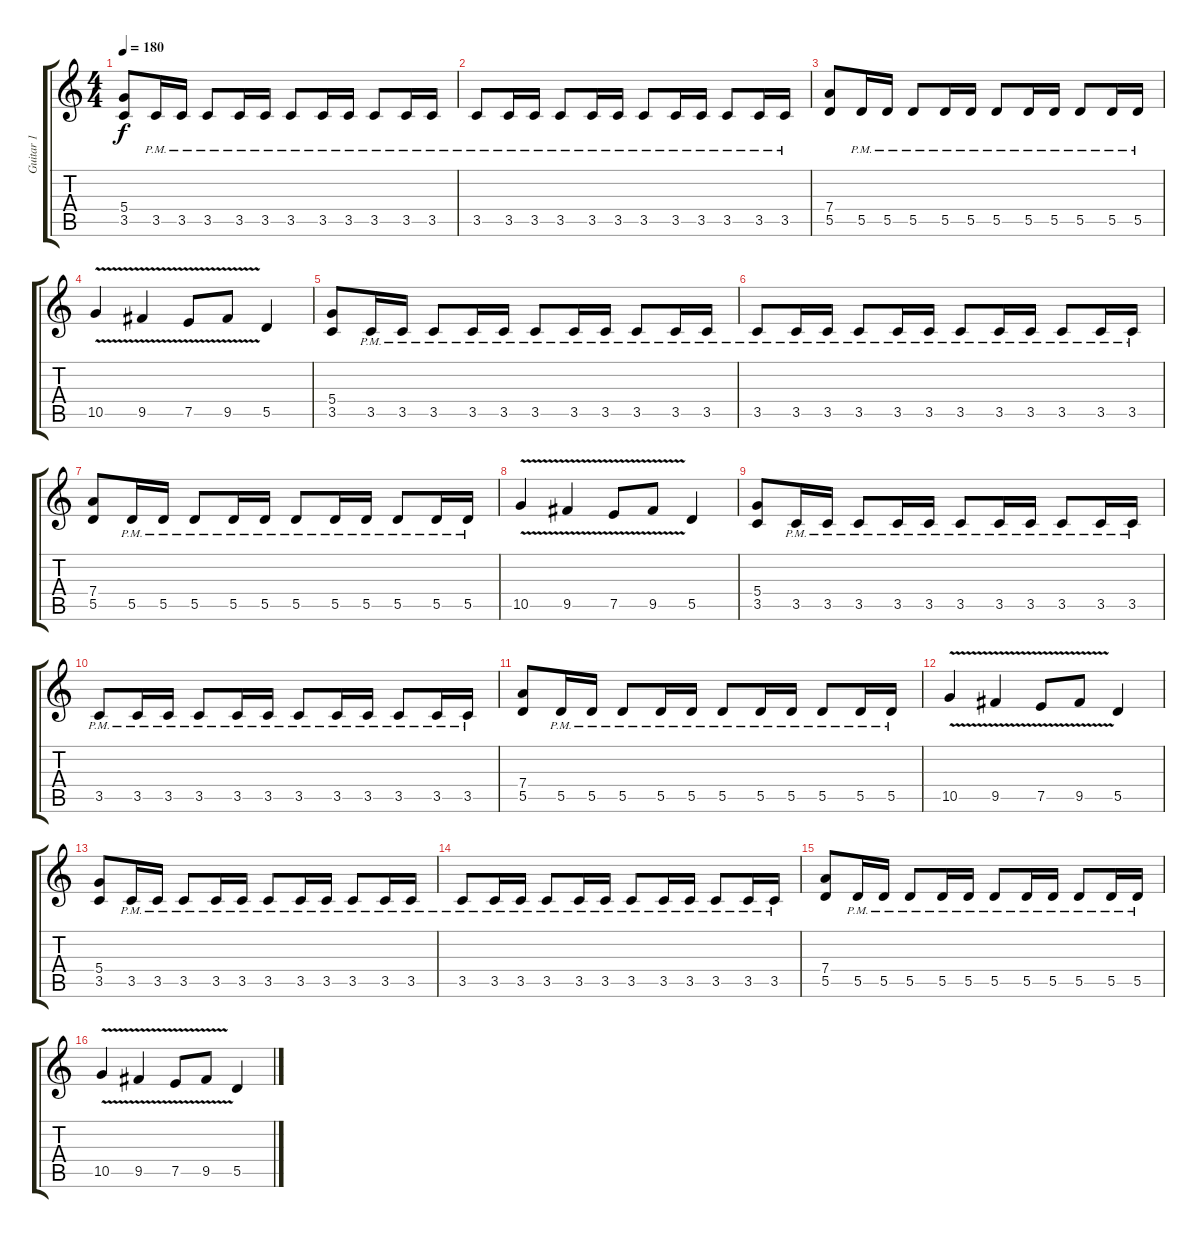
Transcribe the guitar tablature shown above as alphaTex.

\track ("Guitar 1" "Guitar 1") {instrument distortionguitar}
\staff {score tabs}
\tuning (E4 B3 G3 D3 A2 E2) {hide}
\ts (4 4)
\tempo 180
\clef g2
\ks c
(5.4 3.5).8{dy f} 3.5{pm}.16 3.5{pm}.16 3.5{pm}.8 3.5{pm}.16 3.5{pm}.16 3.5{pm}.8 3.5{pm}.16 3.5{pm}.16 3.5{pm}.8 3.5{pm}.16 3.5{pm}.16 |
3.5{pm}.8 3.5{pm}.16 3.5{pm}.16 3.5{pm}.8 3.5{pm}.16 3.5{pm}.16 3.5{pm}.8 3.5{pm}.16 3.5{pm}.16 3.5{pm}.8 3.5{pm}.16 3.5{pm}.16 |
(7.4 5.5).8 5.5{pm}.16 5.5{pm}.16 5.5{pm}.8 5.5{pm}.16 5.5{pm}.16 5.5{pm}.8 5.5{pm}.16 5.5{pm}.16 5.5{pm}.8 5.5{pm}.16 5.5{pm}.16 |
10.5{v}.4 9.5{v}.4 7.5{v}.8 9.5{v}.8 5.5.4 |
(5.4 3.5).8 3.5{pm}.16 3.5{pm}.16 3.5{pm}.8 3.5{pm}.16 3.5{pm}.16 3.5{pm}.8 3.5{pm}.16 3.5{pm}.16 3.5{pm}.8 3.5{pm}.16 3.5{pm}.16 |
3.5{pm}.8 3.5{pm}.16 3.5{pm}.16 3.5{pm}.8 3.5{pm}.16 3.5{pm}.16 3.5{pm}.8 3.5{pm}.16 3.5{pm}.16 3.5{pm}.8 3.5{pm}.16 3.5{pm}.16 |
(7.4 5.5).8 5.5{pm}.16 5.5{pm}.16 5.5{pm}.8 5.5{pm}.16 5.5{pm}.16 5.5{pm}.8 5.5{pm}.16 5.5{pm}.16 5.5{pm}.8 5.5{pm}.16 5.5{pm}.16 |
10.5{v}.4 9.5{v}.4 7.5{v}.8 9.5{v}.8 5.5.4 |
(5.4 3.5).8 3.5{pm}.16 3.5{pm}.16 3.5{pm}.8 3.5{pm}.16 3.5{pm}.16 3.5{pm}.8 3.5{pm}.16 3.5{pm}.16 3.5{pm}.8 3.5{pm}.16 3.5{pm}.16 |
3.5{pm}.8 3.5{pm}.16 3.5{pm}.16 3.5{pm}.8 3.5{pm}.16 3.5{pm}.16 3.5{pm}.8 3.5{pm}.16 3.5{pm}.16 3.5{pm}.8 3.5{pm}.16 3.5{pm}.16 |
(7.4 5.5).8 5.5{pm}.16 5.5{pm}.16 5.5{pm}.8 5.5{pm}.16 5.5{pm}.16 5.5{pm}.8 5.5{pm}.16 5.5{pm}.16 5.5{pm}.8 5.5{pm}.16 5.5{pm}.16 |
10.5{v}.4 9.5{v}.4 7.5{v}.8 9.5{v}.8 5.5.4 |
(5.4 3.5).8 3.5{pm}.16 3.5{pm}.16 3.5{pm}.8 3.5{pm}.16 3.5{pm}.16 3.5{pm}.8 3.5{pm}.16 3.5{pm}.16 3.5{pm}.8 3.5{pm}.16 3.5{pm}.16 |
3.5{pm}.8 3.5{pm}.16 3.5{pm}.16 3.5{pm}.8 3.5{pm}.16 3.5{pm}.16 3.5{pm}.8 3.5{pm}.16 3.5{pm}.16 3.5{pm}.8 3.5{pm}.16 3.5{pm}.16 |
(7.4 5.5).8 5.5{pm}.16 5.5{pm}.16 5.5{pm}.8 5.5{pm}.16 5.5{pm}.16 5.5{pm}.8 5.5{pm}.16 5.5{pm}.16 5.5{pm}.8 5.5{pm}.16 5.5{pm}.16 |
10.5{v}.4 9.5{v}.4 7.5{v}.8 9.5{v}.8 5.5.4
